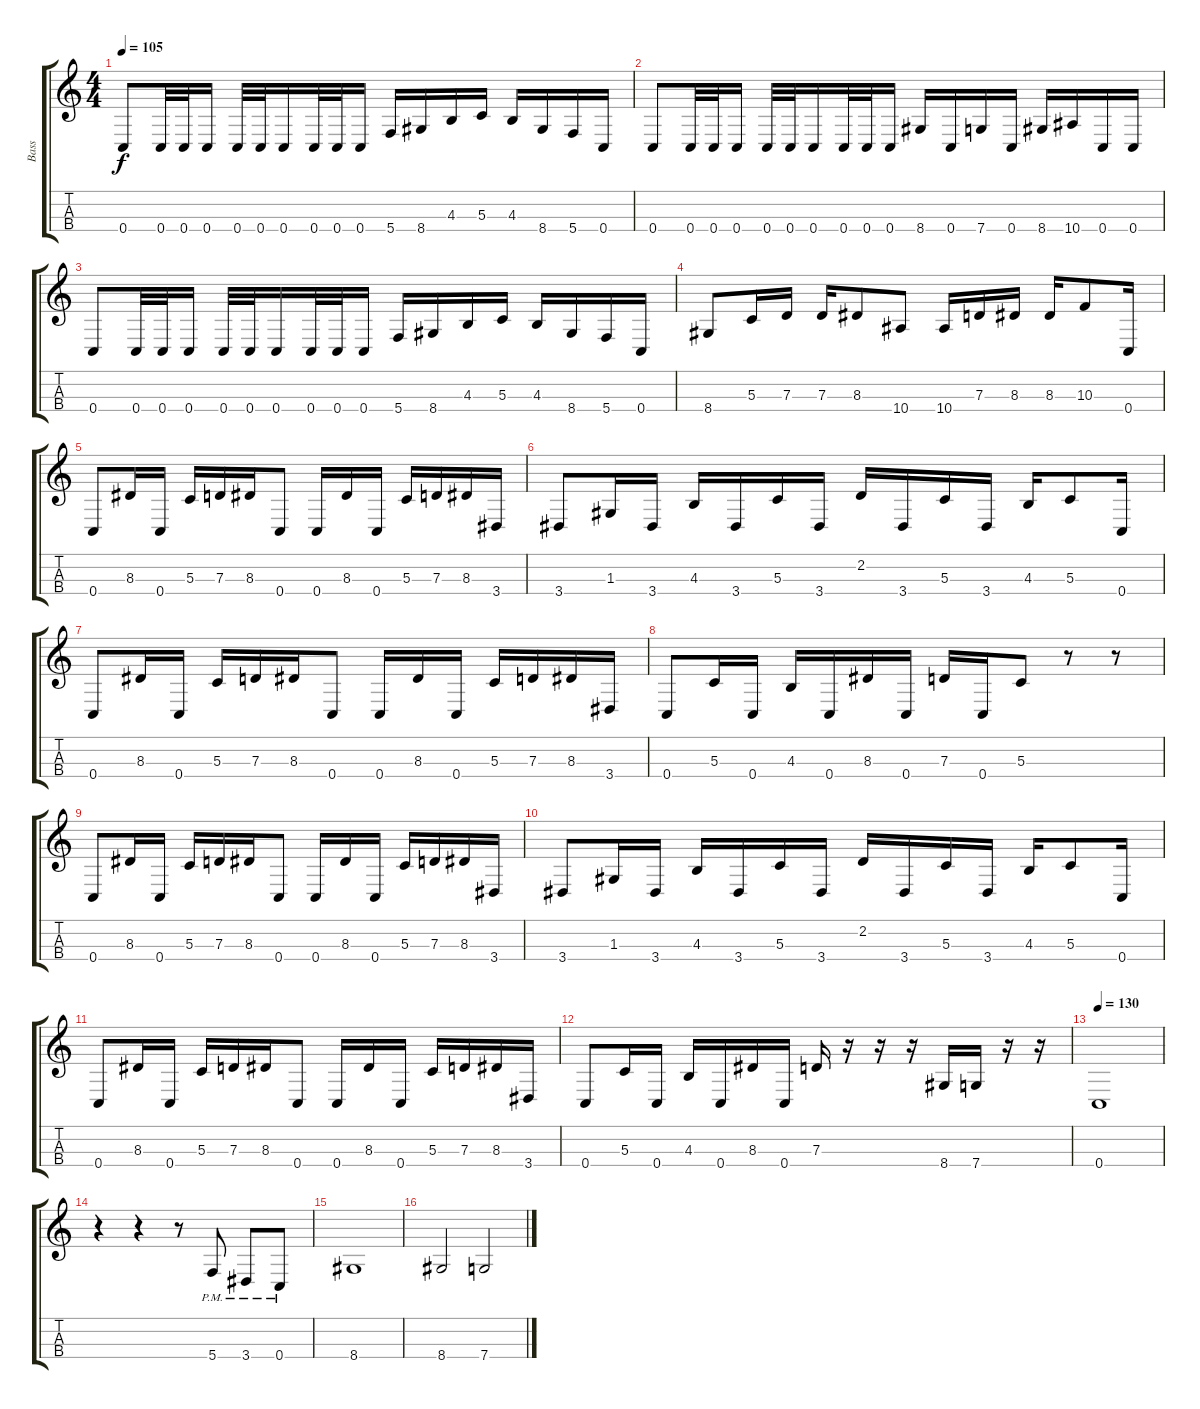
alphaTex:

\track ("Bass" "Bass") {instrument electricbassfinger}
\staff {score tabs}
\tuning (F3 C3 G2 C2) {hide}
\ts (4 4)
\tempo 105
\clef g2
\ks c
0.4.8{dy f} 0.4.32 0.4.32 0.4.16 0.4.32 0.4.32 0.4.16 0.4.32 0.4.32 0.4.16 5.4.16 8.4.16 4.3.16 5.3.16 4.3.16 8.4.16 5.4.16 0.4.16 |
0.4.8 0.4.32 0.4.32 0.4.16 0.4.32 0.4.32 0.4.16 0.4.32 0.4.32 0.4.16 8.4.16 0.4.16 7.4.16 0.4.16 8.4.16 10.4.16 0.4.16 0.4.16 |
0.4.8 0.4.32 0.4.32 0.4.16 0.4.32 0.4.32 0.4.16 0.4.32 0.4.32 0.4.16 5.4.16 8.4.16 4.3.16 5.3.16 4.3.16 8.4.16 5.4.16 0.4.16 |
8.4.8 5.3.16 7.3.16 7.3.16 8.3.8 10.4.8 10.4.16 7.3.16 8.3.16 8.3.16 10.3.8 0.4.16 |
0.4.8 8.3.16 0.4.16 5.3.16 7.3.16 8.3.16 0.4.8 0.4.16 8.3.16 0.4.16 5.3.16 7.3.16 8.3.16 3.4.16 |
3.4.8 1.3.16 3.4.16 4.3.16 3.4.16 5.3.16 3.4.16 2.2.16 3.4.16 5.3.16 3.4.16 4.3.16 5.3.8 0.4.16 |
0.4.8 8.3.16 0.4.16 5.3.16 7.3.16 8.3.16 0.4.8 0.4.16 8.3.16 0.4.16 5.3.16 7.3.16 8.3.16 3.4.16 |
0.4.8 5.3.16 0.4.16 4.3.16 0.4.16 8.3.16 0.4.16 7.3.16 0.4.16 5.3.8 r.8 r.8 |
0.4.8 8.3.16 0.4.16 5.3.16 7.3.16 8.3.16 0.4.8 0.4.16 8.3.16 0.4.16 5.3.16 7.3.16 8.3.16 3.4.16 |
3.4.8 1.3.16 3.4.16 4.3.16 3.4.16 5.3.16 3.4.16 2.2.16 3.4.16 5.3.16 3.4.16 4.3.16 5.3.8 0.4.16 |
0.4.8 8.3.16 0.4.16 5.3.16 7.3.16 8.3.16 0.4.8 0.4.16 8.3.16 0.4.16 5.3.16 7.3.16 8.3.16 3.4.16 |
0.4.8 5.3.16 0.4.16 4.3.16 0.4.16 8.3.16 0.4.16 7.3.16 r.16 r.16 r.16 8.4.16 7.4.16 r.16 r.16 |
\tempo 130
0.4.1 |
r.4 r.4 r.8 5.4{pm}.8 3.4{pm}.8 0.4{pm}.8 |
8.4.1 |
8.4.2 7.4.2
